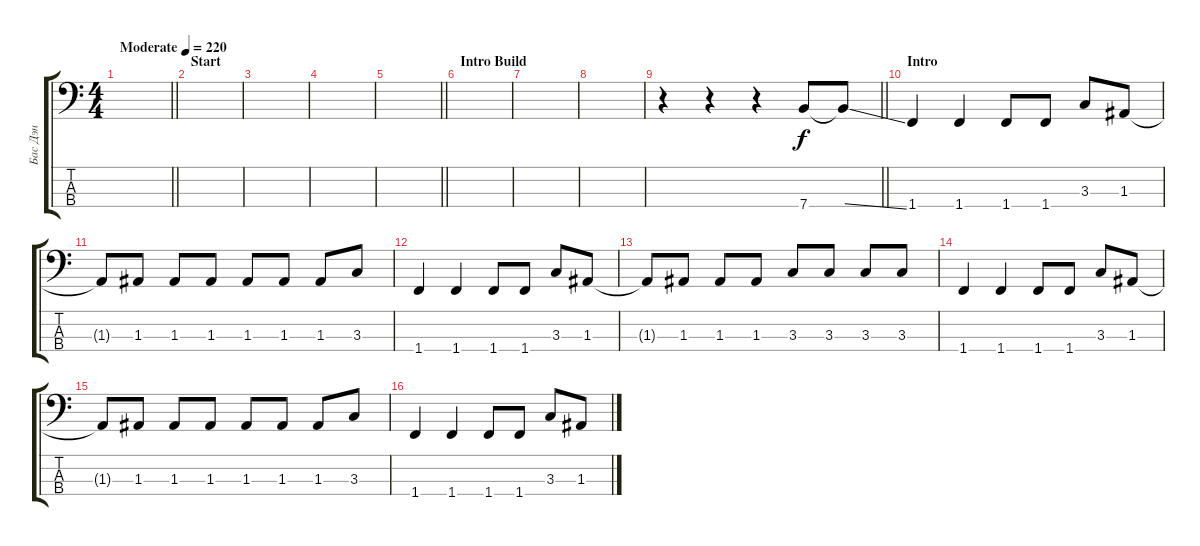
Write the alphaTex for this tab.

\track ("Бас Дэн" "Бас Дэн") {instrument electricbasspick}
\staff {score tabs}
\tuning (G2 D2 A1 E1) {hide}
\ts (4 4)
\tempo (220 "Moderate")
\clef f4
\barLineRight lightlight
\ks c
|
\section ("" "Start")
|
|
|
\barLineRight lightlight
|
\section ("" "Intro Build")
|
|
|
\barLineRight lightlight
r.4 r.4 r.4 7.4.8 7.4{ss t}.8 |
\section ("" "Intro")
1.4.4 1.4.4 1.4.8 1.4.8 3.3.8 1.3.8 |
1.3{t}.8 1.3.8 1.3.8 1.3.8 1.3.8 1.3.8 1.3.8 3.3.8 |
1.4.4 1.4.4 1.4.8 1.4.8 3.3.8 1.3.8 |
1.3{t}.8 1.3.8 1.3.8 1.3.8 3.3.8 3.3.8 3.3.8 3.3.8 |
1.4.4 1.4.4 1.4.8 1.4.8 3.3.8 1.3.8 |
1.3{t}.8 1.3.8 1.3.8 1.3.8 1.3.8 1.3.8 1.3.8 3.3.8 |
1.4.4 1.4.4 1.4.8 1.4.8 3.3.8 1.3.8
